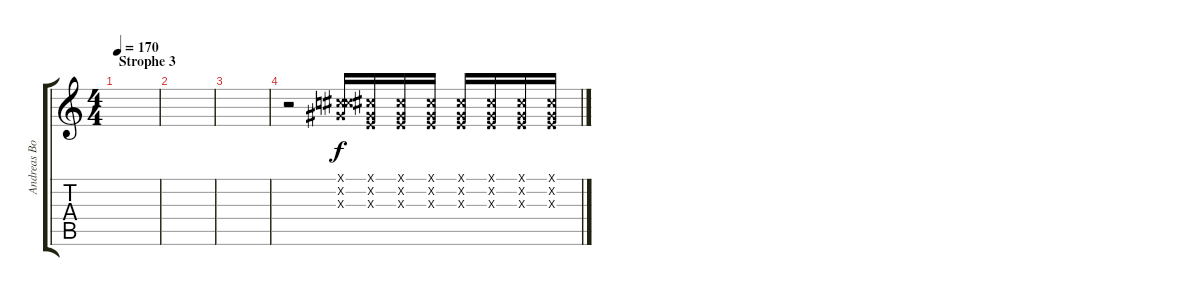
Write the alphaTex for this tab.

\track ("Andreas Bock" "Andreas Bo") {instrument distortionguitar}
\staff {score tabs}
\tuning (Db4 Ab3 E3 B2 Gb2 B1) {hide}
\ts (4 4)
\section ("" "Strophe 3")
\tempo 170
\clef g2
\ks c
|
|
|
r.2{volume 0} (0.1{x} 0.2{x} 8.3{x}).16{volume 13} (0.1{x} 0.2{x} 0.3{x}).16 (0.1{x} 0.2{x} 0.3{x}).16 (0.1{x} 0.2{x} 0.3{x}).16 (0.1{x} 0.2{x} 0.3{x}).16 (0.1{x} 0.2{x} 0.3{x}).16 (0.1{x} 0.2{x} 0.3{x}).16 (0.1{x} 0.2{x} 0.3{x}).16
